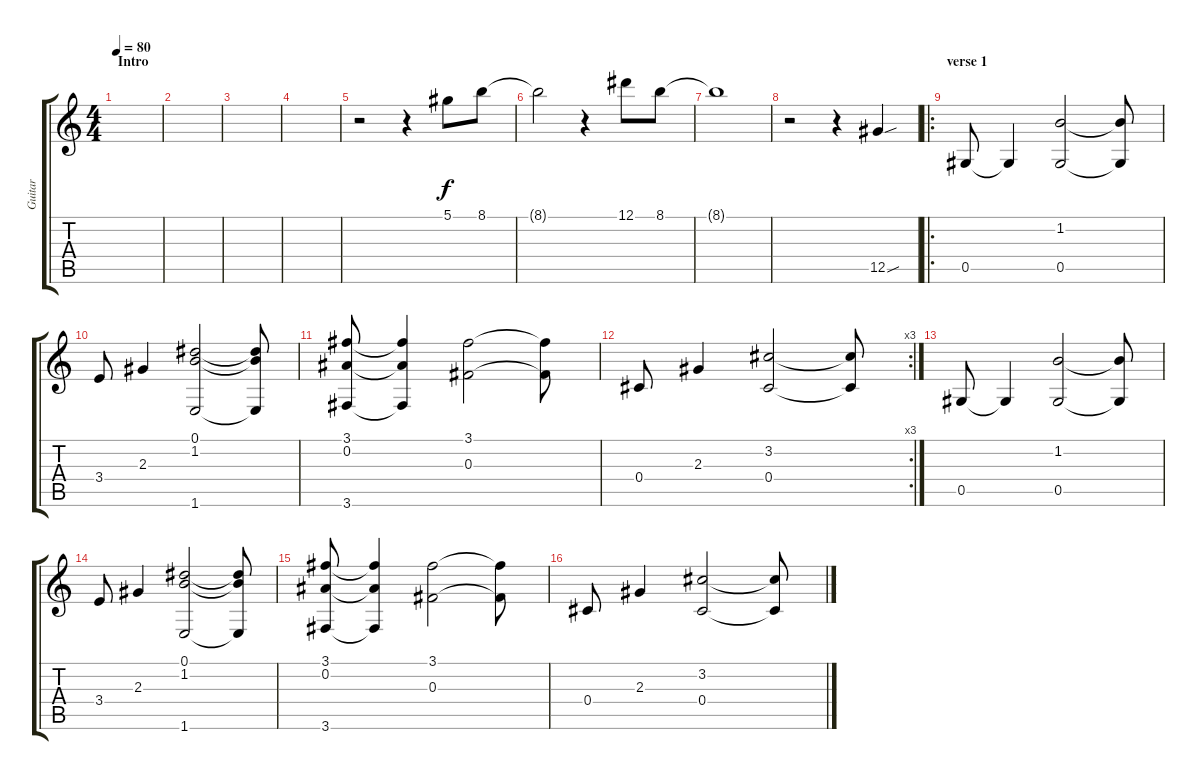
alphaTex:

\track ("Guitar " "Guitar ") {instrument electricguitarjazz}
\staff {score tabs}
\tuning (Eb4 Bb3 Gb3 Db3 Ab2 Eb2) {hide}
\ts (4 4)
\section ("" "Intro")
\tempo 80
\clef g2
\ks c
|
|
|
|
r.2 r.4{instrument electricpiano1} 5.1.8 8.1.8 |
8.1{t}.2 r.4 12.1.8 8.1.8 |
8.1{t}.1{instrument electricguitarjazz} |
r.2 r.4 12.5{sou}.4 |
\ro
\section ("" "verse 1")
0.5.8 0.5{t}.4 (1.2 0.5).2 (1.2{t} 0.5{t}).8 |
3.4.8 2.3.4 (0.1 1.2 1.6).2 (0.1{t} 1.2{t} 1.6{t}).8 |
(3.1 0.2 3.6).8 (3.1{t} 0.2{t} 3.6{t}).4 (3.1 0.3).2 (3.1{t} 0.3{t}).8 |
\rc 3
0.4.8 2.3.4 (3.2 0.4).2 (3.2{t} 0.4{t}).8 |
0.5.8 0.5{t}.4 (1.2 0.5).2 (1.2{t} 0.5{t}).8 |
3.4.8 2.3.4 (0.1 1.2 1.6).2 (0.1{t} 1.2{t} 1.6{t}).8 |
(3.1 0.2 3.6).8 (3.1{t} 0.2{t} 3.6{t}).4 (3.1 0.3).2 (3.1{t} 0.3{t}).8 |
0.4.8 2.3.4 (3.2 0.4).2 (3.2{t} 0.4{t}).8
